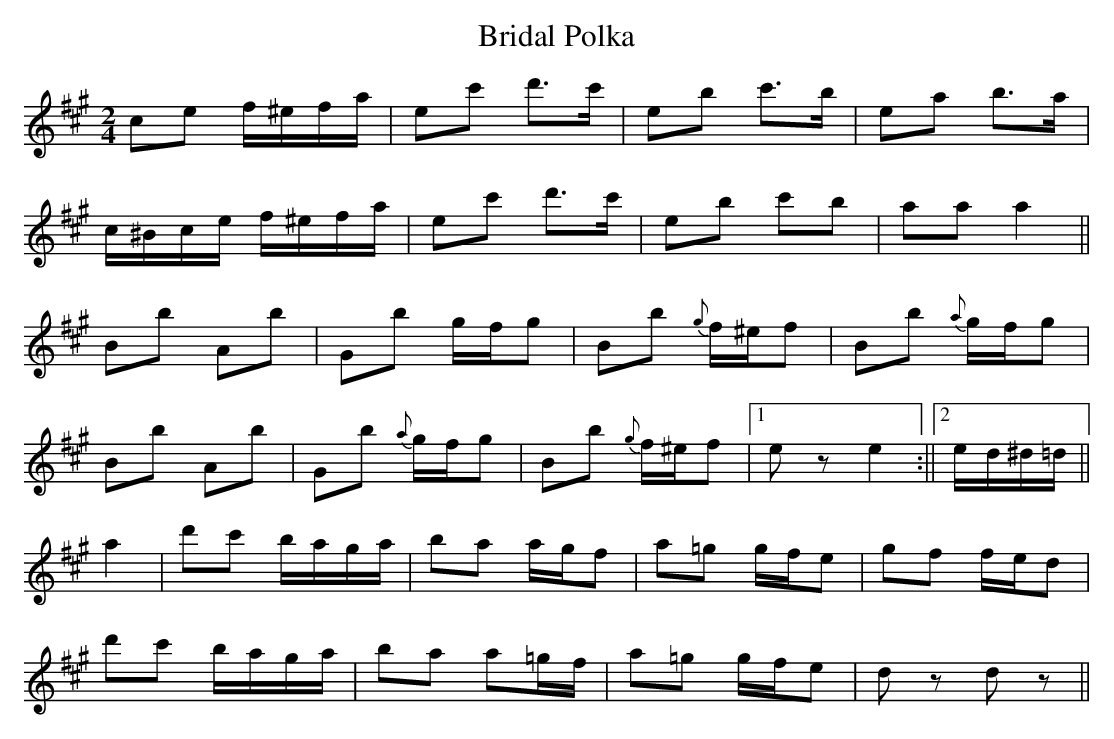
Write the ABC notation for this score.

X:1
T:Bridal Polka
M:2/4
L:1/8
K:A
ce f/^e/f/a/|ec' d'>c'|eb c'>b|ea b>a|
c/^B/c/e/ f/^e/f/a/|ec' d'>c'|eb c'b|aa a2||
Bb Ab|Gb  g/f/g |Bb {g}f/^e/f|Bb {a}g/f/g|
Bb Ab|Gb {a}g/f/g|Bb {g}f/^e/f|[1 ez e2 :|| [2 e/d/^d/=d/||
a2|d'c' b/a/g/a/|ba a/g/f|a=g g/f/e|gf f/e/d|
d'c' b/a/g/a/|ba a=g/f/|a=g g/f/e|dz dz||
